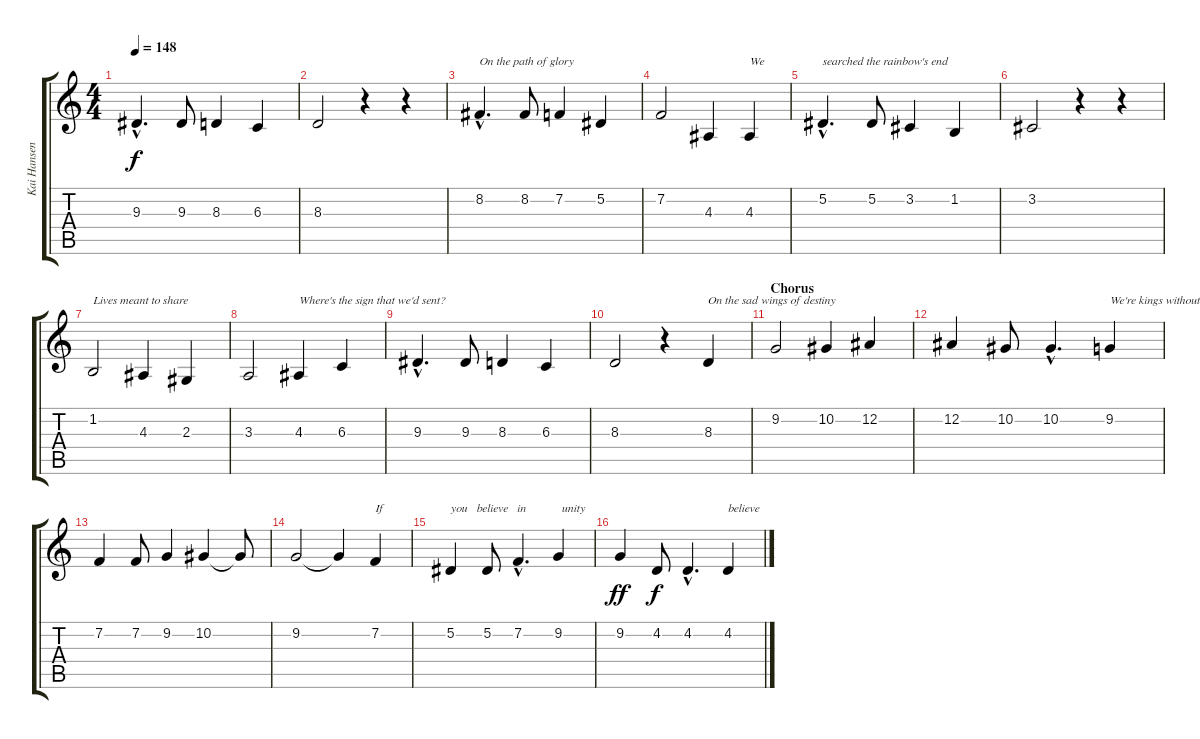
\track ("Kai Hansen<Vocal>" "Kai Hansen") {instrument lead5charang}
\staff {score tabs}
\tuning (Eb4 Bb3 Gb3 Db3 Ab2 Eb2) {hide}
\ts (4 4)
\tempo 148
\clef g2
\ks c
9.3{hac}.4{d dy f} 9.3.8 8.3.4 6.3.4 |
8.3.2 r.4 r.4 |
8.2{hac}.4{d txt "On the path of glory"} 8.2.8 7.2.4 5.2.4 |
7.2.2 4.3.4 4.3.4{txt "We"} |
5.2{hac}.4{d txt "searched the rainbow's end"} 5.2.8 3.2.4 1.2.4 |
3.2.2 r.4 r.4 |
1.2.2{txt "Lives meant to share"} 4.3.4 2.3.4 |
3.3.2 4.3.4{txt "Where's the sign that we'd sent?"} 6.3.4 |
9.3{hac}.4{d} 9.3.8 8.3.4 6.3.4 |
8.3.2 r.4 8.3.4{txt "On the sad wings of destiny"} |
\section ("" "Chorus")
9.2.2 10.2.4 12.2.4 |
12.2.4 10.2.8 10.2{hac}.4{d} 9.2.4{txt "We're kings without a throne"} |
7.2.4 7.2.8 9.2.4 10.2.4 10.2{t}.8 |
9.2.2 9.2{t}.4 7.2.4{txt "If"} |
5.2.4{txt "you   believe   in            unity  "} 5.2.8 7.2{hac}.4{d} 9.2.4 |
9.2.4{dy ff} 4.2.8{dy f} 4.2{hac}.4{d} 4.2.4{txt "believe"}
